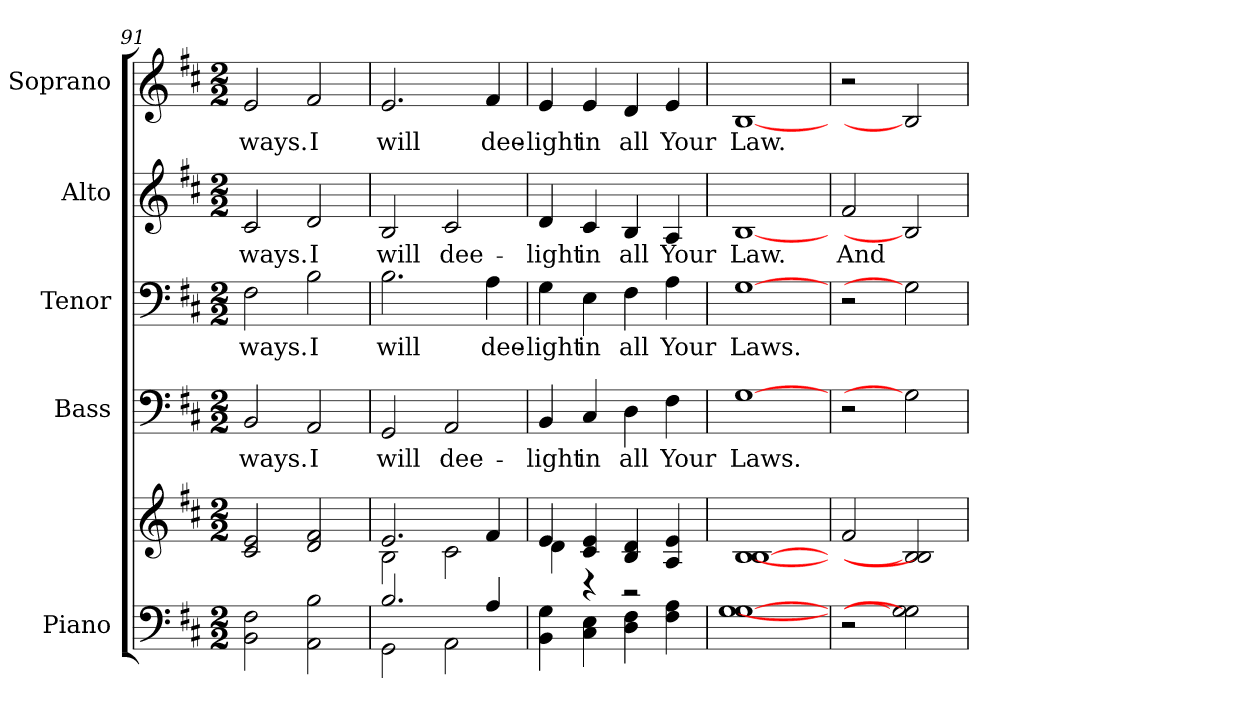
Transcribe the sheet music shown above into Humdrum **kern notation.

**kern	**kern	**kern	**text	**kern	**text	**kern	**text	**kern	**text
*part5	*part5	*part4	*part4	*part3	*part3	*part2	*part2	*part1	*part1
*staff6	*staff5	*staff4	*staff4	*staff3	*staff3	*staff2	*staff2	*staff1	*staff1
*I"Piano	*	*I"Bass	*	*I"Tenor	*	*I"Alto	*	*I"Soprano	*
*I'Pno.	*	*I'B.	*	*I'T.	*	*I'A.	*	*I'S.	*
*clefF4	*clefG2	*clefF4	*	*clefF4	*	*clefG2	*	*clefG2	*
*k[f#c#]	*k[f#c#]	*k[f#c#]	*	*k[f#c#]	*	*k[f#c#]	*	*k[f#c#]	*
*D:	*D:	*D:	*	*D:	*	*D:	*	*D:	*
*M2/2	*M2/2	*M2/2	*	*M2/2	*	*M2/2	*	*M2/2	*
=91	=91	=91	=91	=91	=91	=91	=91	=91	=91
!	!	!	!LO:LY:b:color=#000000	!	!	!	!	!	!
!	!	!	!	!	!LO:LY:b:color=#000000	!	!	!	!
!	!	!	!	!	!	!	!LO:LY:b:color=#000000	!	!
!	!	!	!	!	!	!	!	!	!LO:LY:b:color=#000000
2BBi\ 2F#i	2c#i/ 2ei	2BBi/	ways.	2F#i\	ways.	2c#i/	ways.	2ei/	ways.
!	!	!	!LO:LY:b:color=#000000	!	!	!	!	!	!
!	!	!	!	!	!LO:LY:b:color=#000000	!	!	!	!
!	!	!	!	!	!	!	!LO:LY:b:color=#000000	!	!
!	!	!	!	!	!	!	!	!	!LO:LY:b:color=#000000
2AAi\ 2Bi	2di/ 2f#i	2AAi/	I	2Bi\	I	2di/	I	2f#i/	I
=92	=92	=92	=92	=92	=92	=92	=92	=92	=92
*^	*^	*	*	*	*	*	*	*	*
!	!	!	!	!	!LO:LY:b:color=#000000	!	!	!	!	!	!
!	!	!	!	!	!	!	!LO:LY:b:color=#000000	!	!	!	!
!	!	!	!	!	!	!	!	!	!LO:LY:b:color=#000000	!	!
!	!	!	!	!	!	!	!	!	!	!	!LO:LY:b:color=#000000
2.Bi/	2GGi\	2.ei/	2Bi\	2GGi/	will	2.Bi\	will	2Bi/	will	2.ei/	will
!	!	!	!	!	!LO:LY:b:color=#000000	!	!	!	!	!	!
!	!	!	!	!	!	!	!	!	!LO:LY:b:color=#000000	!	!
.	2AAi\	.	2c#i\	2AAi/	dee-	.	.	2c#i/	dee-	.	.
!	!	!	!	!	!	!	!LO:LY:b:color=#000000	!	!	!	!
!	!	!	!	!	!	!	!	!	!	!	!LO:LY:b:color=#000000
4Ai/	.	4f#i/	.	.	.	4Ai\	dee-	.	.	4f#i/	dee-
*v	*v	*	*	*	*	*	*	*	*	*	*
=93	=93	=93	=93	=93	=93	=93	=93	=93	=93	=93
!	!	!	!	!LO:LY:b:color=#000000	!	!	!	!	!	!
!	!	!	!	!	!	!LO:LY:b:color=#000000	!	!	!	!
!	!	!	!	!	!	!	!	!LO:LY:b:color=#000000	!	!
!	!	!	!	!	!	!	!	!	!	!LO:LY:b:color=#000000
4BBi\ 4Gi	4ei/	4di\	4BBi/	-light	4Gi\	-light	4di/	-light	4ei/	-light
!	!	!	!	!LO:LY:b:color=#000000	!	!	!	!	!	!
!	!	!	!	!	!	!LO:LY:b:color=#000000	!	!	!	!
!	!	!	!	!	!	!	!	!LO:LY:b:color=#000000	!	!
!	!	!	!	!	!	!	!	!	!	!LO:LY:b:color=#000000
4C#i\ 4Ei	4c#i/ 4ei	4r	4C#i/	in	4Ei\	in	4c#i/	in	4ei/	in
!	!	!	!	!LO:LY:b:color=#000000	!	!	!	!	!	!
!	!	!	!	!	!	!LO:LY:b:color=#000000	!	!	!	!
!	!	!	!	!	!	!	!	!LO:LY:b:color=#000000	!	!
!	!	!	!	!	!	!	!	!	!	!LO:LY:b:color=#000000
4Di\ 4F#i	4Bi/ 4di	2r	4Di\	all	4F#i\	all	4Bi/	all	4di/	all
!	!	!	!	!LO:LY:b:color=#000000	!	!	!	!	!	!
!	!	!	!	!	!	!LO:LY:b:color=#000000	!	!	!	!
!	!	!	!	!	!	!	!	!LO:LY:b:color=#000000	!	!
!	!	!	!	!	!	!	!	!	!	!LO:LY:b:color=#000000
4F#i\ 4Ai	4Ai/ 4ei	.	4F#i\	Your	4Ai\	Your	4Ai/	Your	4ei/	Your
*	*v	*v	*	*	*	*	*	*	*	*
=94	=94	=94	=94	=94	=94	=94	=94	=94	=94
!	!	!	!LO:LY:b:color=#000000	!	!	!	!	!	!
!	!	!	!	!	!LO:LY:b:color=#000000	!	!	!	!
!	!	!	!	!	!	!	!LO:LY:b:color=#000000	!	!
!	!	!	!	!	!	!	!	!	!LO:LY:b:color=#000000
[1Gi [1Gi	[1Bi [1Bi	[1Gi	Laws.	[1Gi	Laws.	[1Bi	Law.	[1Bi	Law.
=95	=95	=95	=95	=95	=95	=95	=95	=95	=95
!	!	!	!	!	!	!	!LO:LY:b:color=#000000	!	!
2r	2f#i/	2r	.	2r	.	2f#i/	And	2r	.
2Gi] 2Gi]	2Bi] 2Bi]	2Gi]	.	2Gi]	.	2Bi]	.	2Bi]	.
=	=	=	=	=	=	=	=	=	=
*-	*-	*-	*-	*-	*-	*-	*-	*-	*-
